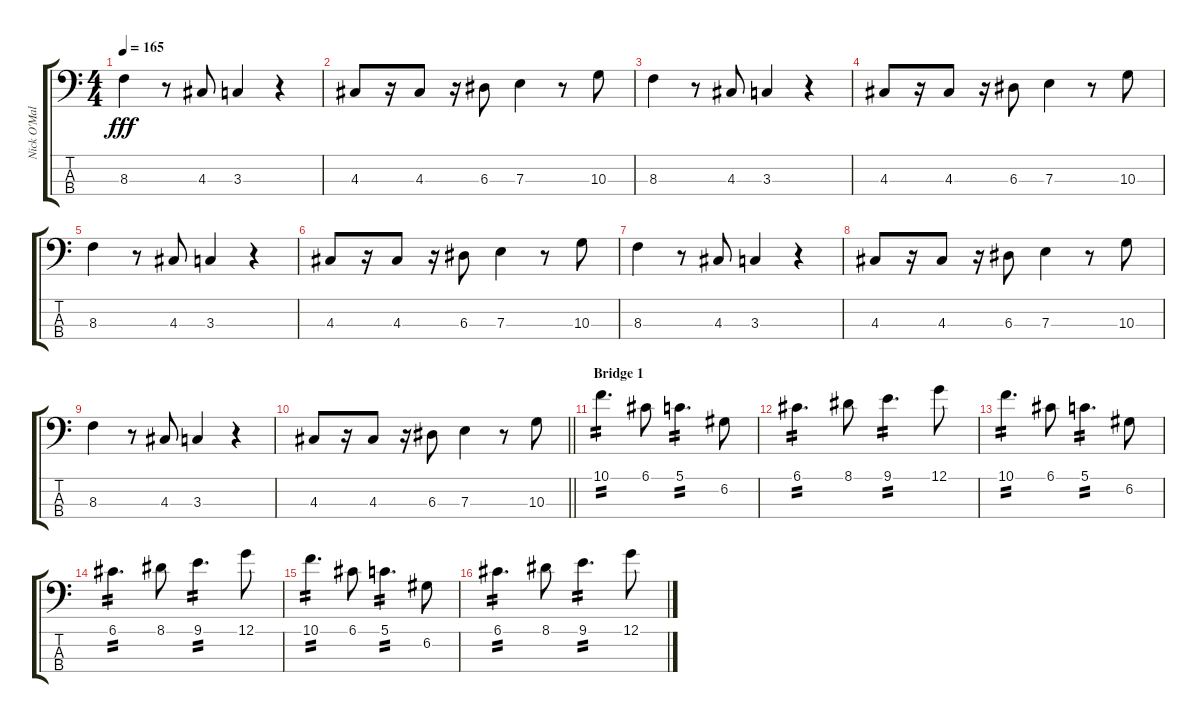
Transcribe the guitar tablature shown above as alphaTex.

\track ("Nick O'Malley (Bass)" "Nick O'Mal") {instrument electricbasspick}
\staff {score tabs}
\tuning (G2 D2 A1 E1) {hide}
\ts (4 4)
\tempo 165
\clef f4
\ks c
8.3.4{dy fff} r.8 4.3.8 3.3.4 r.4 |
4.3.8 r.16 4.3.8 r.16 6.3.8 7.3.4 r.8 10.3.8 |
8.3.4 r.8 4.3.8 3.3.4 r.4 |
4.3.8 r.16 4.3.8 r.16 6.3.8 7.3.4 r.8 10.3.8 |
8.3.4 r.8 4.3.8 3.3.4 r.4 |
4.3.8 r.16 4.3.8 r.16 6.3.8 7.3.4 r.8 10.3.8 |
8.3.4 r.8 4.3.8 3.3.4 r.4 |
4.3.8 r.16 4.3.8 r.16 6.3.8 7.3.4 r.8 10.3.8 |
8.3.4 r.8 4.3.8 3.3.4 r.4 |
\barLineRight lightlight
4.3.8 r.16 4.3.8 r.16 6.3.8 7.3.4 r.8 10.3.8 |
\section ("" "Bridge 1")
10.1.4{d tp 2} 6.1.8 5.1.4{d tp 2} 6.2.8 |
6.1.4{d tp 2} 8.1.8 9.1.4{d tp 2} 12.1.8 |
10.1.4{d tp 2} 6.1.8 5.1.4{d tp 2} 6.2.8 |
6.1.4{d tp 2} 8.1.8 9.1.4{d tp 2} 12.1.8 |
10.1.4{d tp 2} 6.1.8 5.1.4{d tp 2} 6.2.8 |
6.1.4{d tp 2} 8.1.8 9.1.4{d tp 2} 12.1.8
